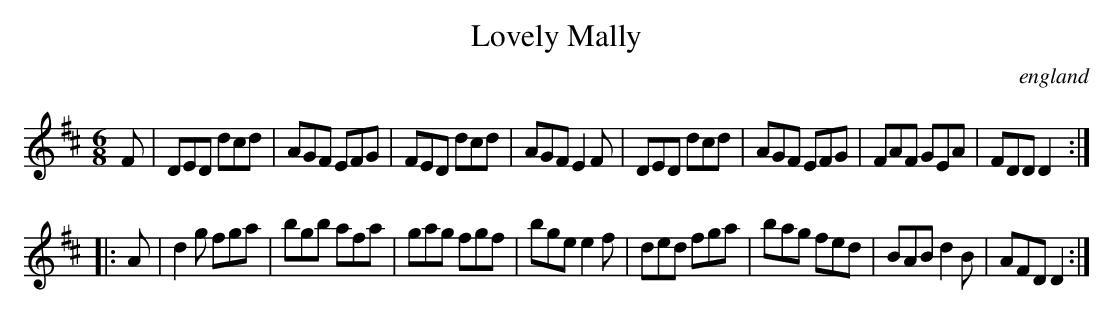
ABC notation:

X:1
T:Lovely Mally
O:england
M:6/8
K:D
F|\
DED dcd| AGF EFG| FED dcd| AGF E2F|\
DED dcd| AGF EFG| FAF GEA| FDD D2::
A|\
d2g fga| bgb afa| gag fgf| bge e2f|\
ded fga| bag fed| BAB d2B| AFD D2:|
